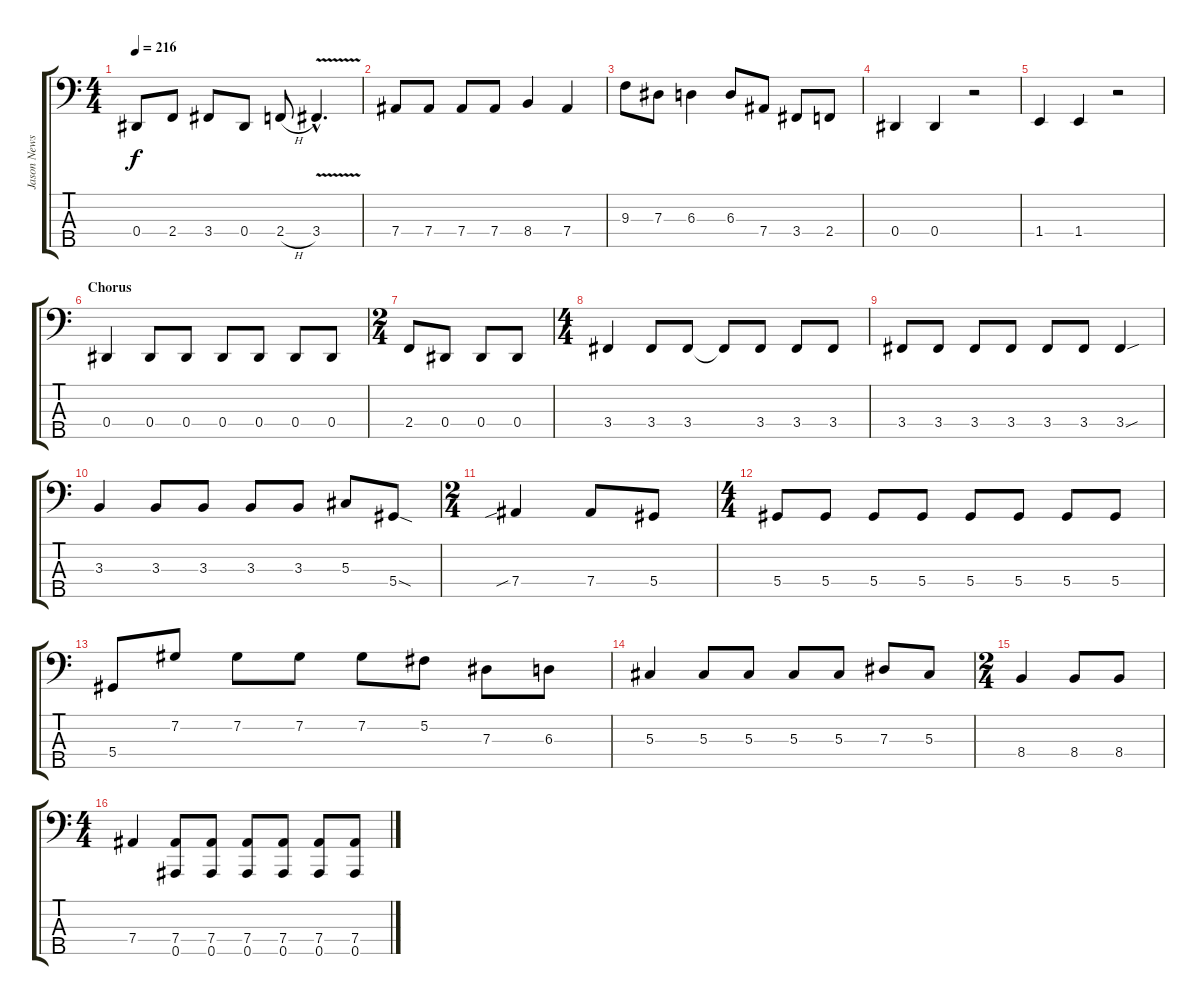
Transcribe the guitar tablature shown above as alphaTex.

\track ("Jason Newstead (Bass)" "Jason News") {instrument electricbasspick}
\staff {score tabs}
\tuning (Gb2 Db2 Ab1 Eb1 Bb0) {hide}
\ts (4 4)
\tempo 216
\clef f4
\ks c
0.4.8{dy f} 2.4.8 3.4.8 0.4.8 2.4{h}.8 3.4{v hac}.4{d} |
7.4.8 7.4.8 7.4.8 7.4.8 8.4.4 7.4.4 |
9.3.8 7.3.8 6.3.4 6.3.8 7.4.8 3.4.8 2.4.8 |
0.4.4 0.4.4 r.2 |
1.4.4 1.4.4 r.2 |
\section ("" "Chorus")
0.4.4 0.4.8 0.4.8 0.4.8 0.4.8 0.4.8 0.4.8 |
\ts (2 4)
2.4.8 0.4.8 0.4.8 0.4.8 |
\ts (4 4)
3.4.4 3.4.8 3.4.8 3.4{t}.8 3.4.8 3.4.8 3.4.8 |
3.4.8 3.4.8 3.4.8 3.4.8 3.4.8 3.4.8 3.4{sou}.4 |
3.3.4 3.3.8 3.3.8 3.3.8 3.3.8 5.3.8 5.4{sod}.8 |
\ts (2 4)
7.4{sib}.4 7.4.8 5.4.8 |
\ts (4 4)
5.4.8 5.4.8 5.4.8 5.4.8 5.4.8 5.4.8 5.4.8 5.4.8 |
5.4.8 7.2.8 7.2.8 7.2.8 7.2.8 5.2.8 7.3.8 6.3.8 |
5.3.4 5.3.8 5.3.8 5.3.8 5.3.8 7.3.8 5.3.8 |
\ts (2 4)
8.4.4 8.4.8 8.4.8 |
\ts (4 4)
7.4.4 (7.4 0.5).8 (7.4 0.5).8 (7.4 0.5).8 (7.4 0.5).8 (7.4 0.5).8 (7.4 0.5).8
